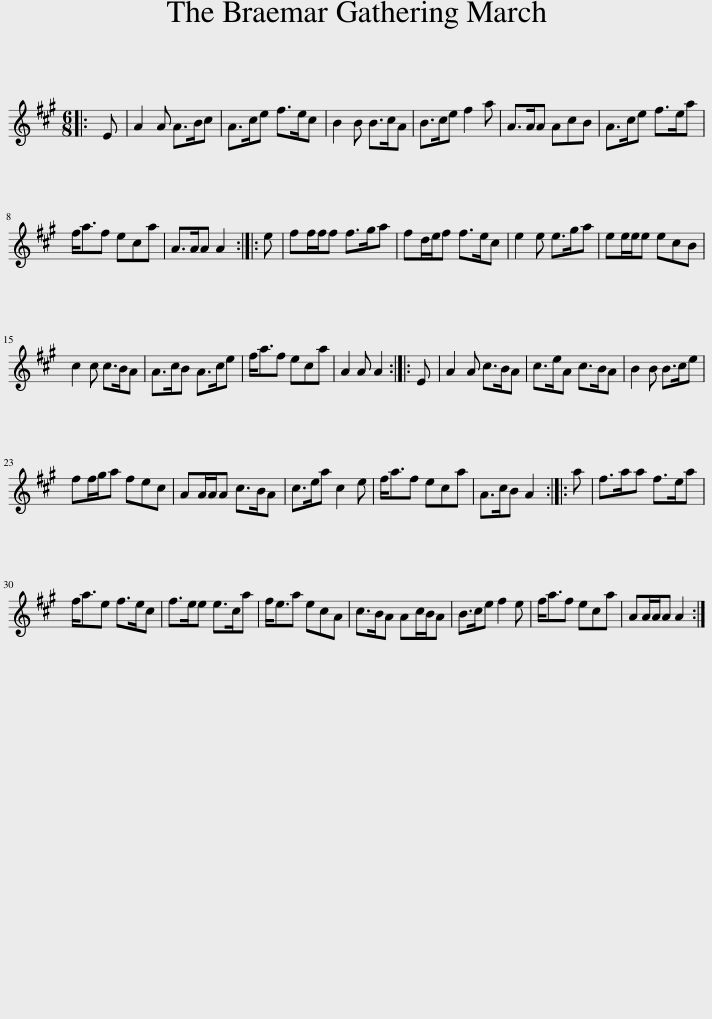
X:1
L:1/8
M:6/8
I:linebreak $
K:A
V:1 treble
V:1
|: E | A2 A A>Bc | A>ce f>ec | B2 B B>cA | B>ce f2 a | %5
 A>AA AcB | A>ce f>ea |$ f<af eca | A>AA A2 :: e | %10
 ff/f/f f>ga | fd/e/f f>ec | e2 e e>ga | ee/e/e ecB |$ c2 c c>BA | %15
 A>cB A>ce | f<af eca | A2 A A2 :: E | A2 A c>BA | %20
 c>eA c>BA | B2 B B>ce |$ ff/g/a fec | AA/A/A c>BA | c>ea c2 e | %25
 f<af eca | A>cB A2 :: a | f>aa f>ea |$ f<ae f>ec | %30
 f>ee e>ca | f<ea ecA | c>BA Ac/B/A | B>ce f2 e | f<af eca | %35
 AA/A/A A2 :| %36
